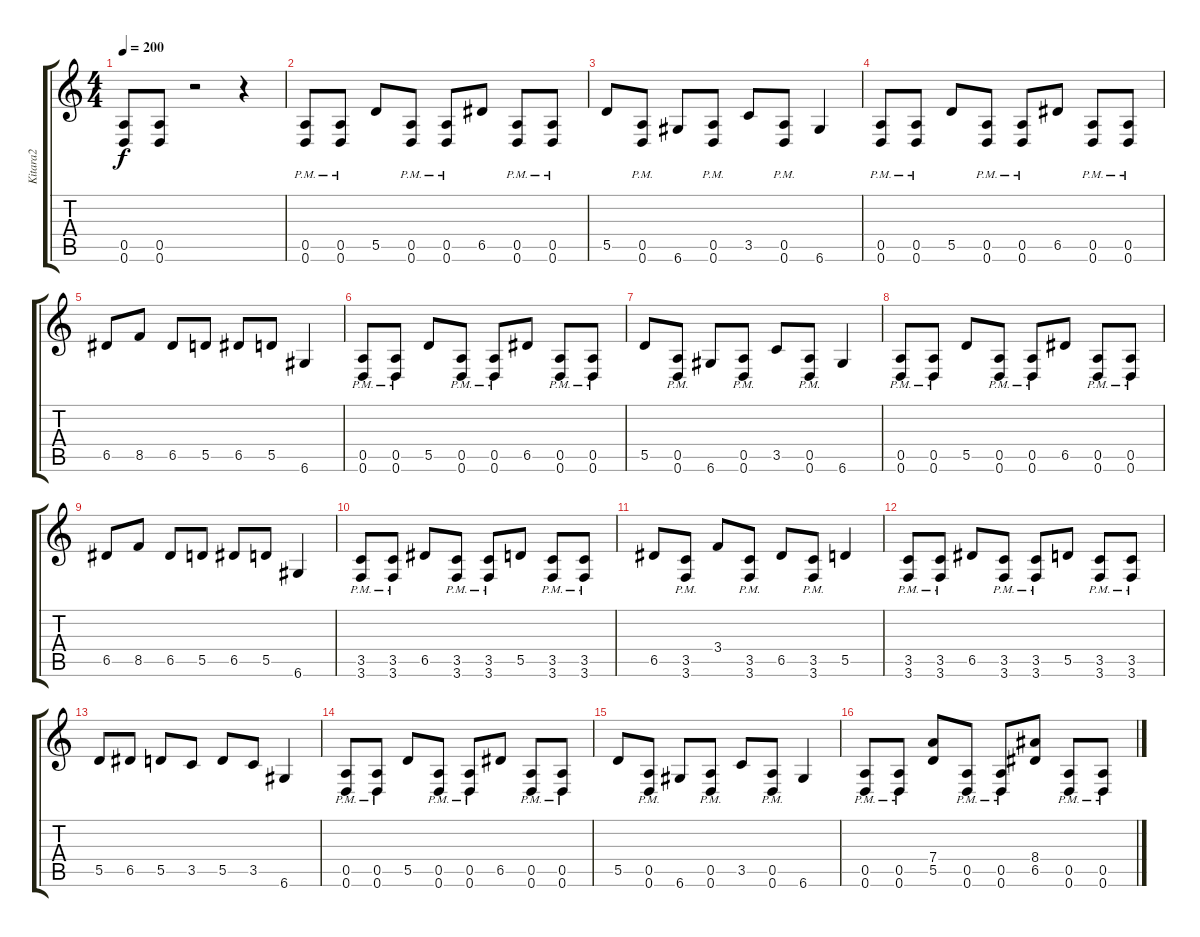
\track ("Kitara2" "Kitara2") {instrument distortionguitar}
\staff {score tabs}
\tuning (E4 B3 G3 D3 A2 D2) {hide}
\ts (4 4)
\tempo 200
\clef g2
\ks c
(0.5 0.6).8{dy f} (0.5 0.6).8 r.2 r.4 |
(0.5{pm} 0.6{pm}).8 (0.5{pm} 0.6{pm}).8 5.5.8 (0.5{pm} 0.6{pm}).8 (0.5{pm} 0.6{pm}).8 6.5.8 (0.5{pm} 0.6{pm}).8 (0.5{pm} 0.6{pm}).8 |
5.5.8 (0.5{pm} 0.6{pm}).8 6.6.8 (0.5{pm} 0.6{pm}).8 3.5.8 (0.5{pm} 0.6{pm}).8 6.6.4 |
(0.5{pm} 0.6{pm}).8 (0.5{pm} 0.6{pm}).8 5.5.8 (0.5{pm} 0.6{pm}).8 (0.5{pm} 0.6{pm}).8 6.5.8 (0.5{pm} 0.6{pm}).8 (0.5{pm} 0.6{pm}).8 |
6.5.8 8.5.8 6.5.8 5.5.8 6.5.8 5.5.8 6.6.4 |
(0.5{pm} 0.6{pm}).8 (0.5{pm} 0.6{pm}).8 5.5.8 (0.5{pm} 0.6{pm}).8 (0.5{pm} 0.6{pm}).8 6.5.8 (0.5{pm} 0.6{pm}).8 (0.5{pm} 0.6{pm}).8 |
5.5.8 (0.5{pm} 0.6{pm}).8 6.6.8 (0.5{pm} 0.6{pm}).8 3.5.8 (0.5{pm} 0.6{pm}).8 6.6.4 |
(0.5{pm} 0.6{pm}).8 (0.5{pm} 0.6{pm}).8 5.5.8 (0.5{pm} 0.6{pm}).8 (0.5{pm} 0.6{pm}).8 6.5.8 (0.5{pm} 0.6{pm}).8 (0.5{pm} 0.6{pm}).8 |
6.5.8 8.5.8 6.5.8 5.5.8 6.5.8 5.5.8 6.6.4 |
(3.5{pm} 3.6{pm}).8 (3.5{pm} 3.6{pm}).8 6.5.8 (3.5{pm} 3.6{pm}).8 (3.5{pm} 3.6{pm}).8 5.5.8 (3.5{pm} 3.6{pm}).8 (3.5{pm} 3.6{pm}).8 |
6.5.8 (3.5{pm} 3.6{pm}).8 3.4.8 (3.5{pm} 3.6{pm}).8 6.5.8 (3.5{pm} 3.6{pm}).8 5.5.4 |
(3.5{pm} 3.6{pm}).8 (3.5{pm} 3.6{pm}).8 6.5.8 (3.5{pm} 3.6{pm}).8 (3.5{pm} 3.6{pm}).8 5.5.8 (3.5{pm} 3.6{pm}).8 (3.5{pm} 3.6{pm}).8 |
5.5.8 6.5.8 5.5.8 3.5.8 5.5.8 3.5.8 6.6.4 |
(0.5{pm} 0.6{pm}).8 (0.5{pm} 0.6{pm}).8 5.5.8 (0.5{pm} 0.6{pm}).8 (0.5{pm} 0.6{pm}).8 6.5.8 (0.5{pm} 0.6{pm}).8 (0.5{pm} 0.6{pm}).8 |
5.5.8 (0.5{pm} 0.6{pm}).8 6.6.8 (0.5{pm} 0.6{pm}).8 3.5.8 (0.5{pm} 0.6{pm}).8 6.6.4 |
(0.5{pm} 0.6{pm}).8 (0.5{pm} 0.6{pm}).8 (7.4 5.5).8 (0.5{pm} 0.6{pm}).8 (0.5{pm} 0.6{pm}).8 (8.4 6.5).8 (0.5{pm} 0.6{pm}).8 (0.5{pm} 0.6{pm}).8
